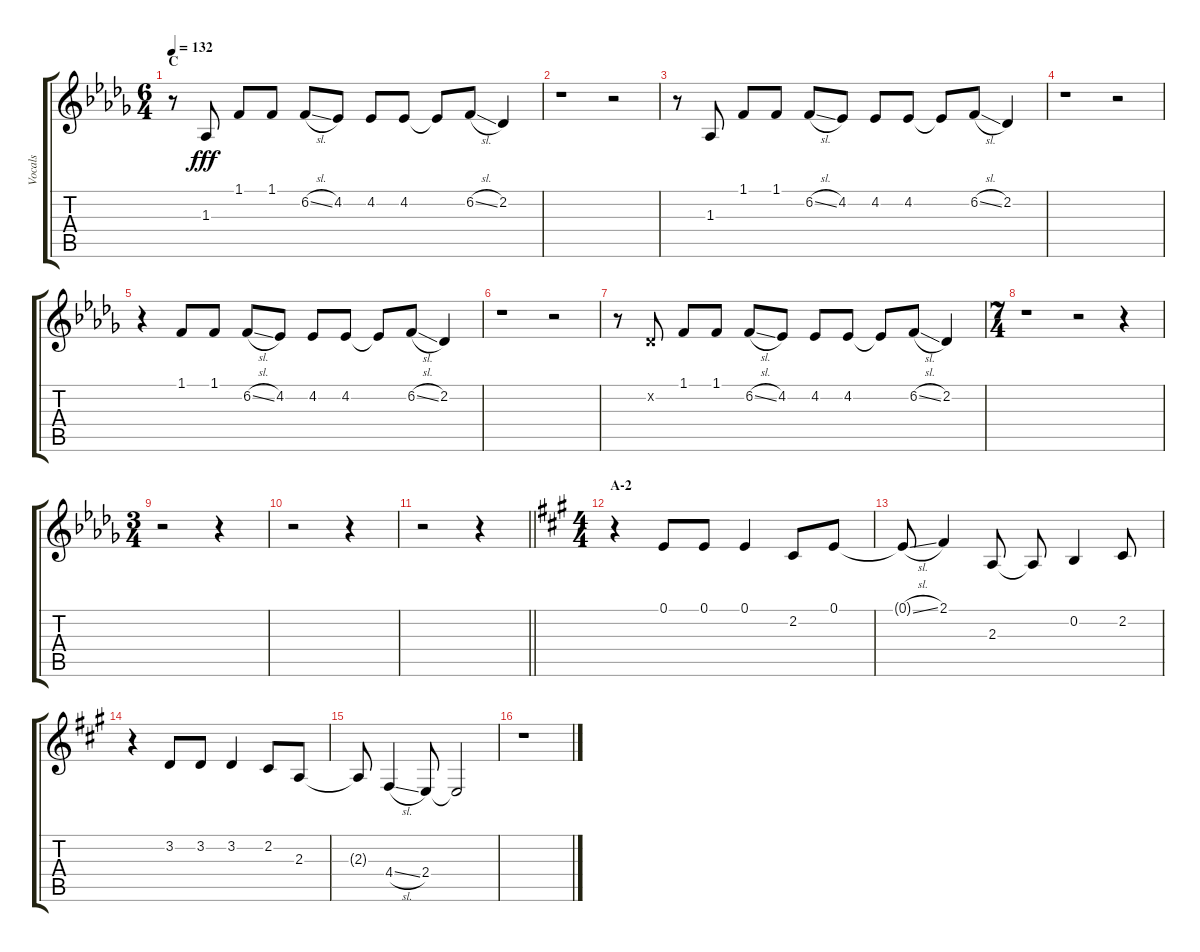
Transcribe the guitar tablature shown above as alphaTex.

\track ("Vocals" "Vocals") {instrument voiceoohs}
\staff {score tabs}
\tuning (E4 B3 G3 D3 A2 E2) {hide}
\ts (6 4)
\section ("" "C")
\tempo 132
\clef g2
\ks db
r.8{dy fff} 1.3.8 1.1.8 1.1.8 6.2{sl}.8 4.2.8 4.2.8 4.2.8 4.2{t}.8 6.2{sl}.8 2.2.4 |
r.1 r.2 |
r.8 1.3.8 1.1.8 1.1.8 6.2{sl}.8 4.2.8 4.2.8 4.2.8 4.2{t}.8 6.2{sl}.8 2.2.4 |
r.1 r.2 |
r.4 1.1.8 1.1.8 6.2{sl}.8 4.2.8 4.2.8 4.2.8 4.2{t}.8 6.2{sl}.8 2.2.4 |
r.1 r.2 |
r.8 2.2{x}.8 1.1.8 1.1.8 6.2{sl}.8 4.2.8 4.2.8 4.2.8 4.2{t}.8 6.2{sl}.8 2.2.4 |
\ts (7 4)
r.1 r.2 r.4 |
\ts (3 4)
r.2 r.4 |
r.2 r.4 |
\barLineRight lightlight
r.2 r.4 |
\ts (4 4)
\section ("" "A-2")
\ks a
r.4 0.1.8 0.1.8 0.1.4 2.2.8 0.1.8 |
0.1{sl t}.8 2.1.4 2.3.8 2.3{t}.8 0.2.4 2.2.8 |
r.4 3.2.8 3.2.8 3.2.4 2.2.8 2.3.8 |
2.3{t}.8 4.4{sl}.4 2.4.8 2.4{t}.2 |
r.1
